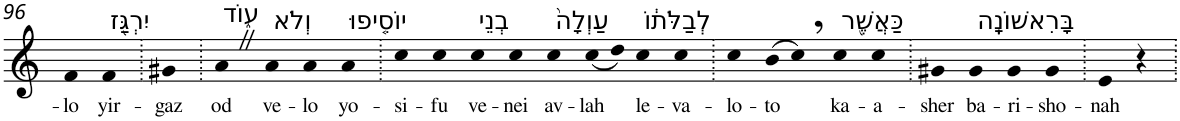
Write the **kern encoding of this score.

**kern	**text
*part1	*part1
*staff1	*staff1
*I"Piano	*
*I'Pno	*
!!LO:PB:g=z
*clefG2	*
*k[]	*
=96	=96
!	!LO:LY:b
4f	-lo
!LO:TX:a:t=יִרְגַּ֖ז	!
!	!LO:LY:b
4f	yir-
=97.	=97.
!	!LO:LY:b
4g#X	-gaz
=98.	=98.
!LO:TX:a:t=ע֑וֹד	!
!	!LO:LY:b
4aZ	od
!LO:TX:a:t=וְלֹא	!
!	!LO:LY:b
4a	ve-
!	!LO:LY:b
4a	-lo
!LO:TX:a:t=יוֹסִ֤יפוּ	!
!	!LO:LY:b
4a	yo-
=99.	=99.
!	!LO:LY:b
4cc	-si-
!	!LO:LY:b
4cc	-fu
!LO:TX:a:t=בְנֵי	!
!	!LO:LY:b
4cc	ve-
!	!LO:LY:b
4cc	-nei
!LO:TX:a:t=עַוְלָה֙	!
!	!LO:LY:b
4cc	av-
!	!LO:LY:b
(<8cc	-lah
8dd)	.
!LO:TX:a:t=לְבַלֹּת֔וֹ	!
!	!LO:LY:b
4cc	le-
!	!LO:LY:b
4cc	-va-
=100.	=100.
!	!LO:LY:b
4cc	-lo-
!	!LO:LY:b
(>8b	-to
8cc,)	.
!LO:TX:a:t=כַּאֲשֶׁ֖ר	!
!	!LO:LY:b
4cc	ka-
!	!LO:LY:b
4cc	-a-
=101.	=101.
!	!LO:LY:b
4g#X	-sher
!LO:TX:a:t=בָּרִאשׁוֹנָֽה	!
!	!LO:LY:b
4g#	ba-
!	!LO:LY:b
4g#	-ri-
!	!LO:LY:b
4g#	-sho-
=102.	=102.
!	!LO:LY:b
4e	-nah
4r	.
=.	=.
*-	*-
